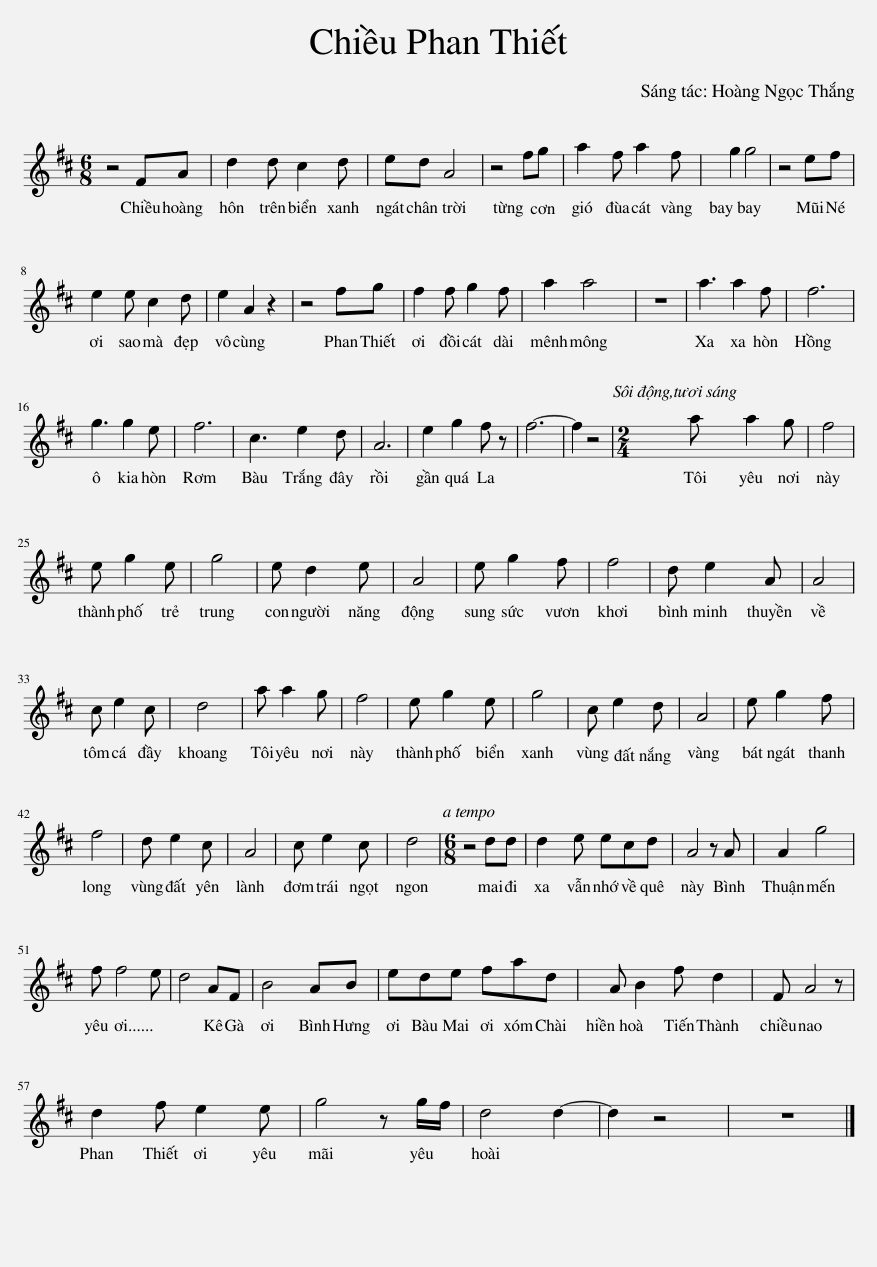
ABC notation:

X:1
L:1/8
M:6/8
I:linebreak $
K:D
V:1 treble
V:1
 z4 FA | d2 d c2 d | ed A4 | z4 fg | a2 f a2 f | %5
 g2 g4 | z4 ef |$ e2 e c2 d | e2 A2 z2 | z4 fg | %10
 f2 f g2 f | a2 a4 | z6 | a3 a2 f | f6 |$ %15
 g3 g2 e | f6 | c3 e2 d | A6 | e2 g2 f z | %20
 f6- | f2 z4 |[M:2/4] a a2 g | f4 |$ e g2 e | %25
 g4 | e d2 e | A4 | e g2 f | f4 | %30
 d e2 A | A4 |$ c e2 c | d4 | a a2 g | %35
 f4 | e g2 e | g4 | c e2 d | A4 | %40
 e g2 f |$ f4 | d e2 c | A4 | c e2 c | %45
 d4 |[M:6/8] z4 dd | d2 e ecd | A4 z A | A2 g4 |$ %50
 f f4 e | d4 AF | B4 AB | ede fad | A B2 f d2 | %55
 F A4 z |$ d2 f e2 e | g4 z g/f/ | d4 d2- | d2 z4 | %60
 z6 |] %61
